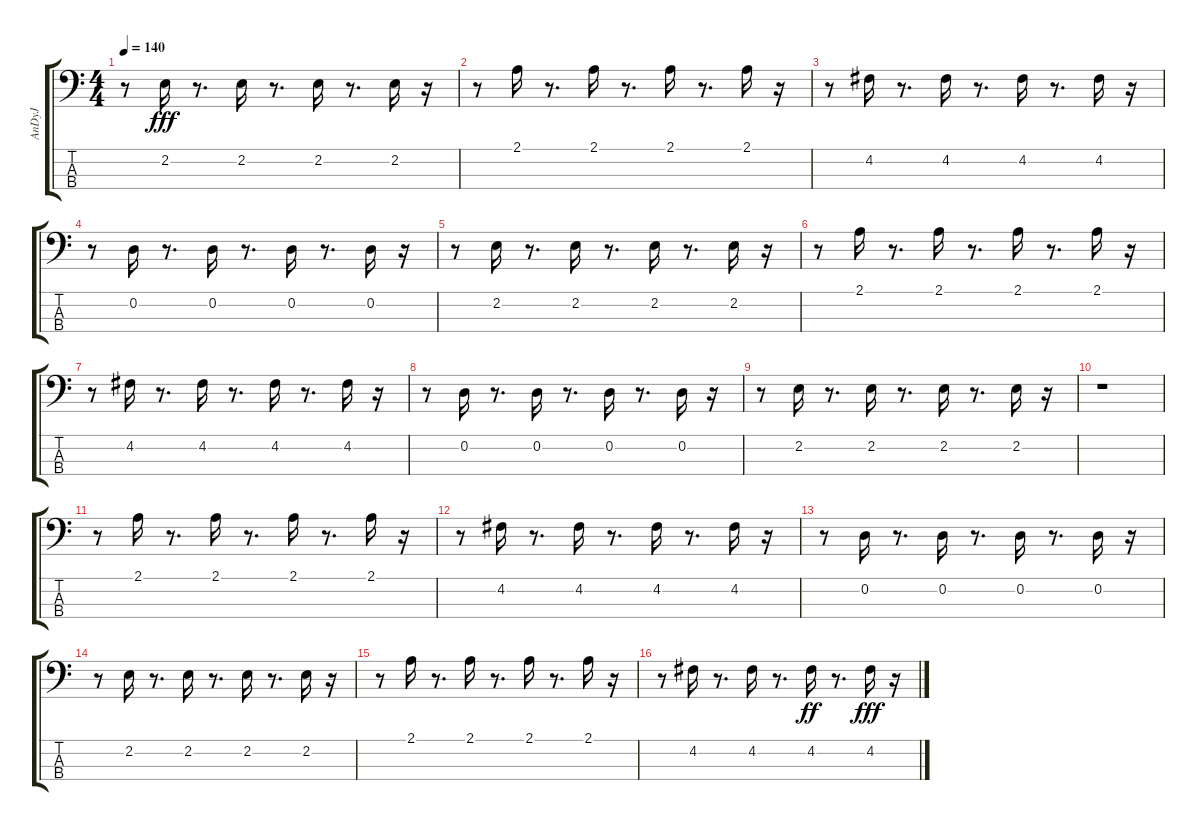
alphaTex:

\track ("    AnDyJ" "    AnDyJ") {instrument synthbass1}
\staff {score tabs}
\tuning (G2 D2 A1 E1) {hide}
\ts (4 4)
\tempo 140
\clef f4
\ks c
r.8{dy fff} 2.2.16 r.8{d} 2.2.16 r.8{d} 2.2.16 r.8{d} 2.2.16 r.16 |
r.8 2.1.16 r.8{d} 2.1.16 r.8{d} 2.1.16 r.8{d} 2.1.16 r.16 |
r.8 4.2.16 r.8{d} 4.2.16 r.8{d} 4.2.16 r.8{d} 4.2.16 r.16 |
r.8 0.2.16 r.8{d} 0.2.16 r.8{d} 0.2.16 r.8{d} 0.2.16 r.16 |
r.8 2.2.16 r.8{d} 2.2.16 r.8{d} 2.2.16 r.8{d} 2.2.16 r.16 |
r.8 2.1.16 r.8{d} 2.1.16 r.8{d} 2.1.16 r.8{d} 2.1.16 r.16 |
r.8 4.2.16 r.8{d} 4.2.16 r.8{d} 4.2.16 r.8{d} 4.2.16 r.16 |
r.8 0.2.16 r.8{d} 0.2.16 r.8{d} 0.2.16 r.8{d} 0.2.16 r.16 |
r.8 2.2.16 r.8{d} 2.2.16 r.8{d} 2.2.16 r.8{d} 2.2.16 r.16 |
r.1 |
r.8 2.1.16 r.8{d} 2.1.16 r.8{d} 2.1.16 r.8{d} 2.1.16 r.16 |
r.8 4.2.16 r.8{d} 4.2.16 r.8{d} 4.2.16 r.8{d} 4.2.16 r.16 |
r.8 0.2.16 r.8{d} 0.2.16 r.8{d} 0.2.16 r.8{d} 0.2.16 r.16 |
r.8 2.2.16 r.8{d} 2.2.16 r.8{d} 2.2.16 r.8{d} 2.2.16 r.16 |
r.8 2.1.16 r.8{d} 2.1.16 r.8{d} 2.1.16 r.8{d} 2.1.16 r.16 |
r.8 4.2.16 r.8{d} 4.2.16 r.8{d} 4.2.16{dy ff} r.8{d} 4.2.16{dy fff} r.16
